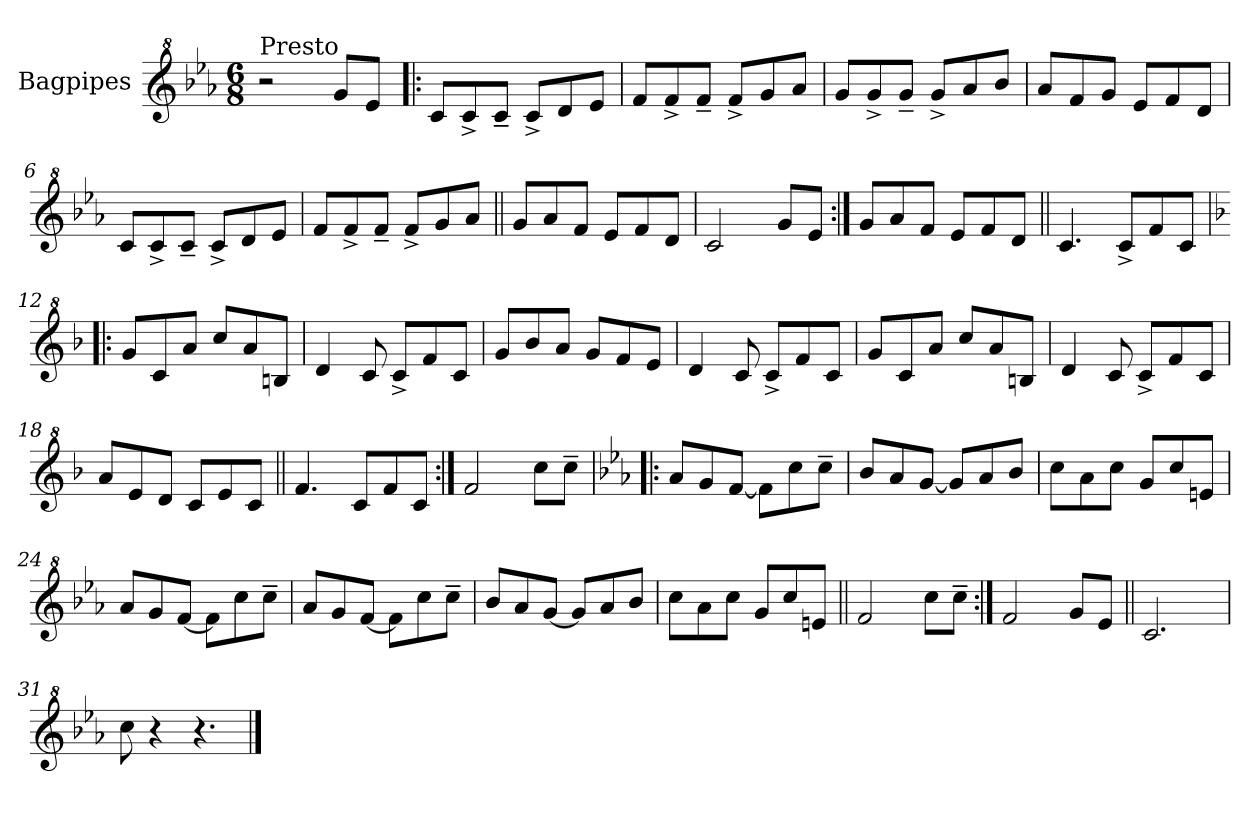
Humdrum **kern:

**kern
*part1
*staff1
*I"Bagpipes
*I'Bag
*clefG^2
*k[b-e-a-]
*E-:
*M6/8
=1
!LO:TX:a:t=Presto
2r
8gg/L
8ee-/J
=2!|:
8cc/L
8cc^/
8cc~/J
8cc^/L
8dd/
8ee-/J
=3
8ff/L
8ff^/
8ff~/J
8ff^/L
8gg/
8aa-/J
=4
8gg/L
8gg^/
8gg~/J
8gg^/L
8aa-/
8bb-/J
=5
8aa-/L
8ff/
8gg/J
8ee-/L
8ff/
8dd/J
=6
8cc/L
8cc^/
8cc~/J
8cc^/L
8dd/
8ee-/J
=7
8ff/L
8ff^/
8ff~/J
8ff^/L
8gg/
8aa-/J
!!LO:LB:g=z
=8||
8gg/L
8aa-/
8ff/J
8ee-/L
8ff/
8dd/J
=9
2cc/
8gg/L
8ee-/J
=10:|!
8gg/L
8aa-/
8ff/J
8ee-/L
8ff/
8dd/J
=11||
4.cc/
8cc^/L
8ff/
8cc/J
=12!|:
*k[b-]
*F:
8gg/L
8cc/
8aa/J
8ccc/L
8aa/
8bn/J
=13
4dd/
8cc/
8cc^/L
8ff/
8cc/J
=14
8gg/L
8bb-/
8aa/J
8gg/L
8ff/
8ee/J
!!LO:LB:g=z
=15
4dd/
8cc/
8cc^/L
8ff/
8cc/J
=16
8gg/L
8cc/
8aa/J
8ccc/L
8aa/
8bn/J
=17
4dd/
8cc/
8cc^/L
8ff/
8cc/J
=18
8aa/L
8ee/
8dd/J
8cc/L
8ee/
8cc/J
=19||
4.ff/
8cc/L
8ff/
8cc/J
=20:|!
2ff/
8ccc\L
8ccc~\J
=21!|:
*k[b-e-a-]
*E-:
8aa-/L
8gg/
[8ff/J
8ff\L]
8ccc\
8ccc~\J
!!LO:LB:g=z
=22
8bb-/L
8aa-/
[8gg/J
8gg/L]
8aa-/
8bb-/J
=23
8ccc\L
8aa-\
8ccc\J
8gg/L
8ccc/
8een/J
=24
8aa-/L
8gg/
[8ff/J
8ff\L]
8ccc\
8ccc~\J
=25
8aa-/L
8gg/
[8ff/J
8ff\L]
8ccc\
8ccc~\J
=26
8bb-/L
8aa-/
[8gg/J
8gg/L]
8aa-/
8bb-/J
=27
8ccc\L
8aa-\
8ccc\J
8gg/L
8ccc/
8een/J
=28||
2ff/
8ccc\L
8ccc~\J
!!LO:LB:g=z
=29:|!
2ff/
8gg/L
8ee-/J
=30||
2.cc/
=31
8ccc\
4r
4.r
==
*-
